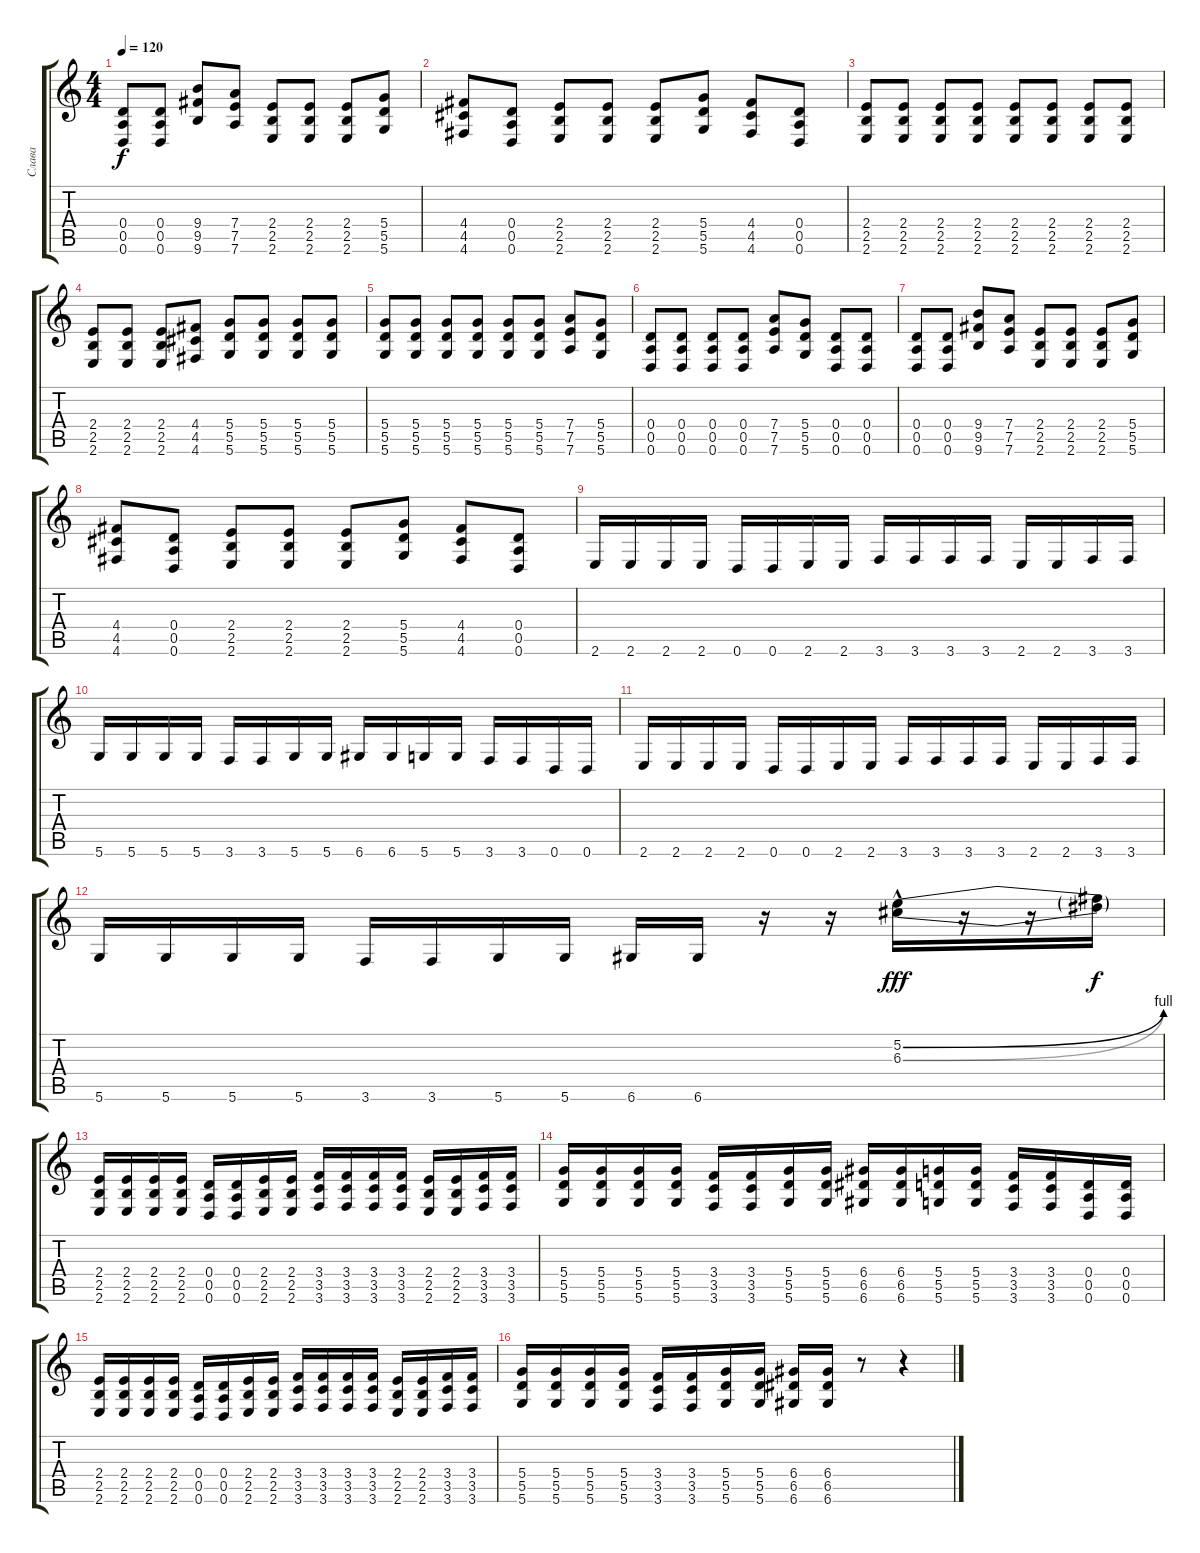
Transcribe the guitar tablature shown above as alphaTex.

\track ("Слава" "Слава") {instrument distortionguitar}
\staff {score tabs}
\tuning (E4 B3 G3 D3 A2 D2) {hide}
\ts (4 4)
\tempo 120
\clef g2
\ks c
(0.4 0.5 0.6).8{dy f} (0.4 0.5 0.6).8 (9.4 9.5 9.6).8 (7.4 7.5 7.6).8 (2.4 2.5 2.6).8 (2.4 2.5 2.6).8 (2.4 2.5 2.6).8 (5.4 5.5 5.6).8 |
(4.4 4.5 4.6).8 (0.4 0.5 0.6).8 (2.4 2.5 2.6).8 (2.4 2.5 2.6).8 (2.4 2.5 2.6).8 (5.4 5.5 5.6).8 (4.4 4.5 4.6).8 (0.4 0.5 0.6).8 |
(2.4 2.5 2.6).8 (2.4 2.5 2.6).8 (2.4 2.5 2.6).8 (2.4 2.5 2.6).8 (2.4 2.5 2.6).8 (2.4 2.5 2.6).8 (2.4 2.5 2.6).8 (2.4 2.5 2.6).8 |
(2.4 2.5 2.6).8 (2.4 2.5 2.6).8 (2.4 2.5 2.6).8 (4.4 4.5 4.6).8 (5.4 5.5 5.6).8 (5.4 5.5 5.6).8 (5.4 5.5 5.6).8 (5.4 5.5 5.6).8 |
(5.4 5.5 5.6).8 (5.4 5.5 5.6).8 (5.4 5.5 5.6).8 (5.4 5.5 5.6).8 (5.4 5.5 5.6).8 (5.4 5.5 5.6).8 (7.4 7.5 7.6).8 (5.4 5.5 5.6).8 |
(0.4 0.5 0.6).8 (0.4 0.5 0.6).8 (0.4 0.5 0.6).8 (0.4 0.5 0.6).8 (7.4 7.5 7.6).8 (5.4 5.5 5.6).8 (0.4 0.5 0.6).8 (0.4 0.5 0.6).8 |
(0.4 0.5 0.6).8 (0.4 0.5 0.6).8 (9.4 9.5 9.6).8 (7.4 7.5 7.6).8 (2.4 2.5 2.6).8 (2.4 2.5 2.6).8 (2.4 2.5 2.6).8 (5.4 5.5 5.6).8 |
(4.4 4.5 4.6).8 (0.4 0.5 0.6).8 (2.4 2.5 2.6).8 (2.4 2.5 2.6).8 (2.4 2.5 2.6).8 (5.4 5.5 5.6).8 (4.4 4.5 4.6).8 (0.4 0.5 0.6).8 |
2.6.16 2.6.16 2.6.16 2.6.16 0.6.16 0.6.16 2.6.16 2.6.16 3.6.16 3.6.16 3.6.16 3.6.16 2.6.16 2.6.16 3.6.16 3.6.16 |
5.6.16 5.6.16 5.6.16 5.6.16 3.6.16 3.6.16 5.6.16 5.6.16 6.6.16 6.6.16 5.6.16 5.6.16 3.6.16 3.6.16 0.6.16 0.6.16 |
2.6.16 2.6.16 2.6.16 2.6.16 0.6.16 0.6.16 2.6.16 2.6.16 3.6.16 3.6.16 3.6.16 3.6.16 2.6.16 2.6.16 3.6.16 3.6.16 |
5.6.16 5.6.16 5.6.16 5.6.16 3.6.16 3.6.16 5.6.16 5.6.16 6.6.16 6.6.16 r.16 r.16 (5.2{be (bend 0 0 60 4)} 6.3{be (bend 0 0 60 4) hac}).16{dy fff} r.16 r.16 (5.2{t} 6.3{t}).16{dy f} |
(2.4 2.5 2.6).16 (2.4 2.5 2.6).16 (2.4 2.5 2.6).16 (2.4 2.5 2.6).16 (0.4 0.5 0.6).16 (0.4 0.5 0.6).16 (2.4 2.5 2.6).16 (2.4 2.5 2.6).16 (3.4 3.5 3.6).16 (3.4 3.5 3.6).16 (3.4 3.5 3.6).16 (3.4 3.5 3.6).16 (2.4 2.5 2.6).16 (2.4 2.5 2.6).16 (3.4 3.5 3.6).16 (3.4 3.5 3.6).16 |
(5.4 5.5 5.6).16 (5.4 5.5 5.6).16 (5.4 5.5 5.6).16 (5.4 5.5 5.6).16 (3.4 3.5 3.6).16 (3.4 3.5 3.6).16 (5.4 5.5 5.6).16 (5.4 5.5 5.6).16 (6.4 6.5 6.6).16 (6.4 6.5 6.6).16 (5.4 5.5 5.6).16 (5.4 5.5 5.6).16 (3.4 3.5 3.6).16 (3.4 3.5 3.6).16 (0.4 0.5 0.6).16 (0.4 0.5 0.6).16 |
(2.4 2.5 2.6).16 (2.4 2.5 2.6).16 (2.4 2.5 2.6).16 (2.4 2.5 2.6).16 (0.4 0.5 0.6).16 (0.4 0.5 0.6).16 (2.4 2.5 2.6).16 (2.4 2.5 2.6).16 (3.4 3.5 3.6).16 (3.4 3.5 3.6).16 (3.4 3.5 3.6).16 (3.4 3.5 3.6).16 (2.4 2.5 2.6).16 (2.4 2.5 2.6).16 (3.4 3.5 3.6).16 (3.4 3.5 3.6).16 |
(5.4 5.5 5.6).16 (5.4 5.5 5.6).16 (5.4 5.5 5.6).16 (5.4 5.5 5.6).16 (3.4 3.5 3.6).16 (3.4 3.5 3.6).16 (5.4 5.5 5.6).16 (5.4 5.5 5.6).16 (6.4 6.5 6.6).16 (6.4 6.5 6.6).16 r.8 r.4
